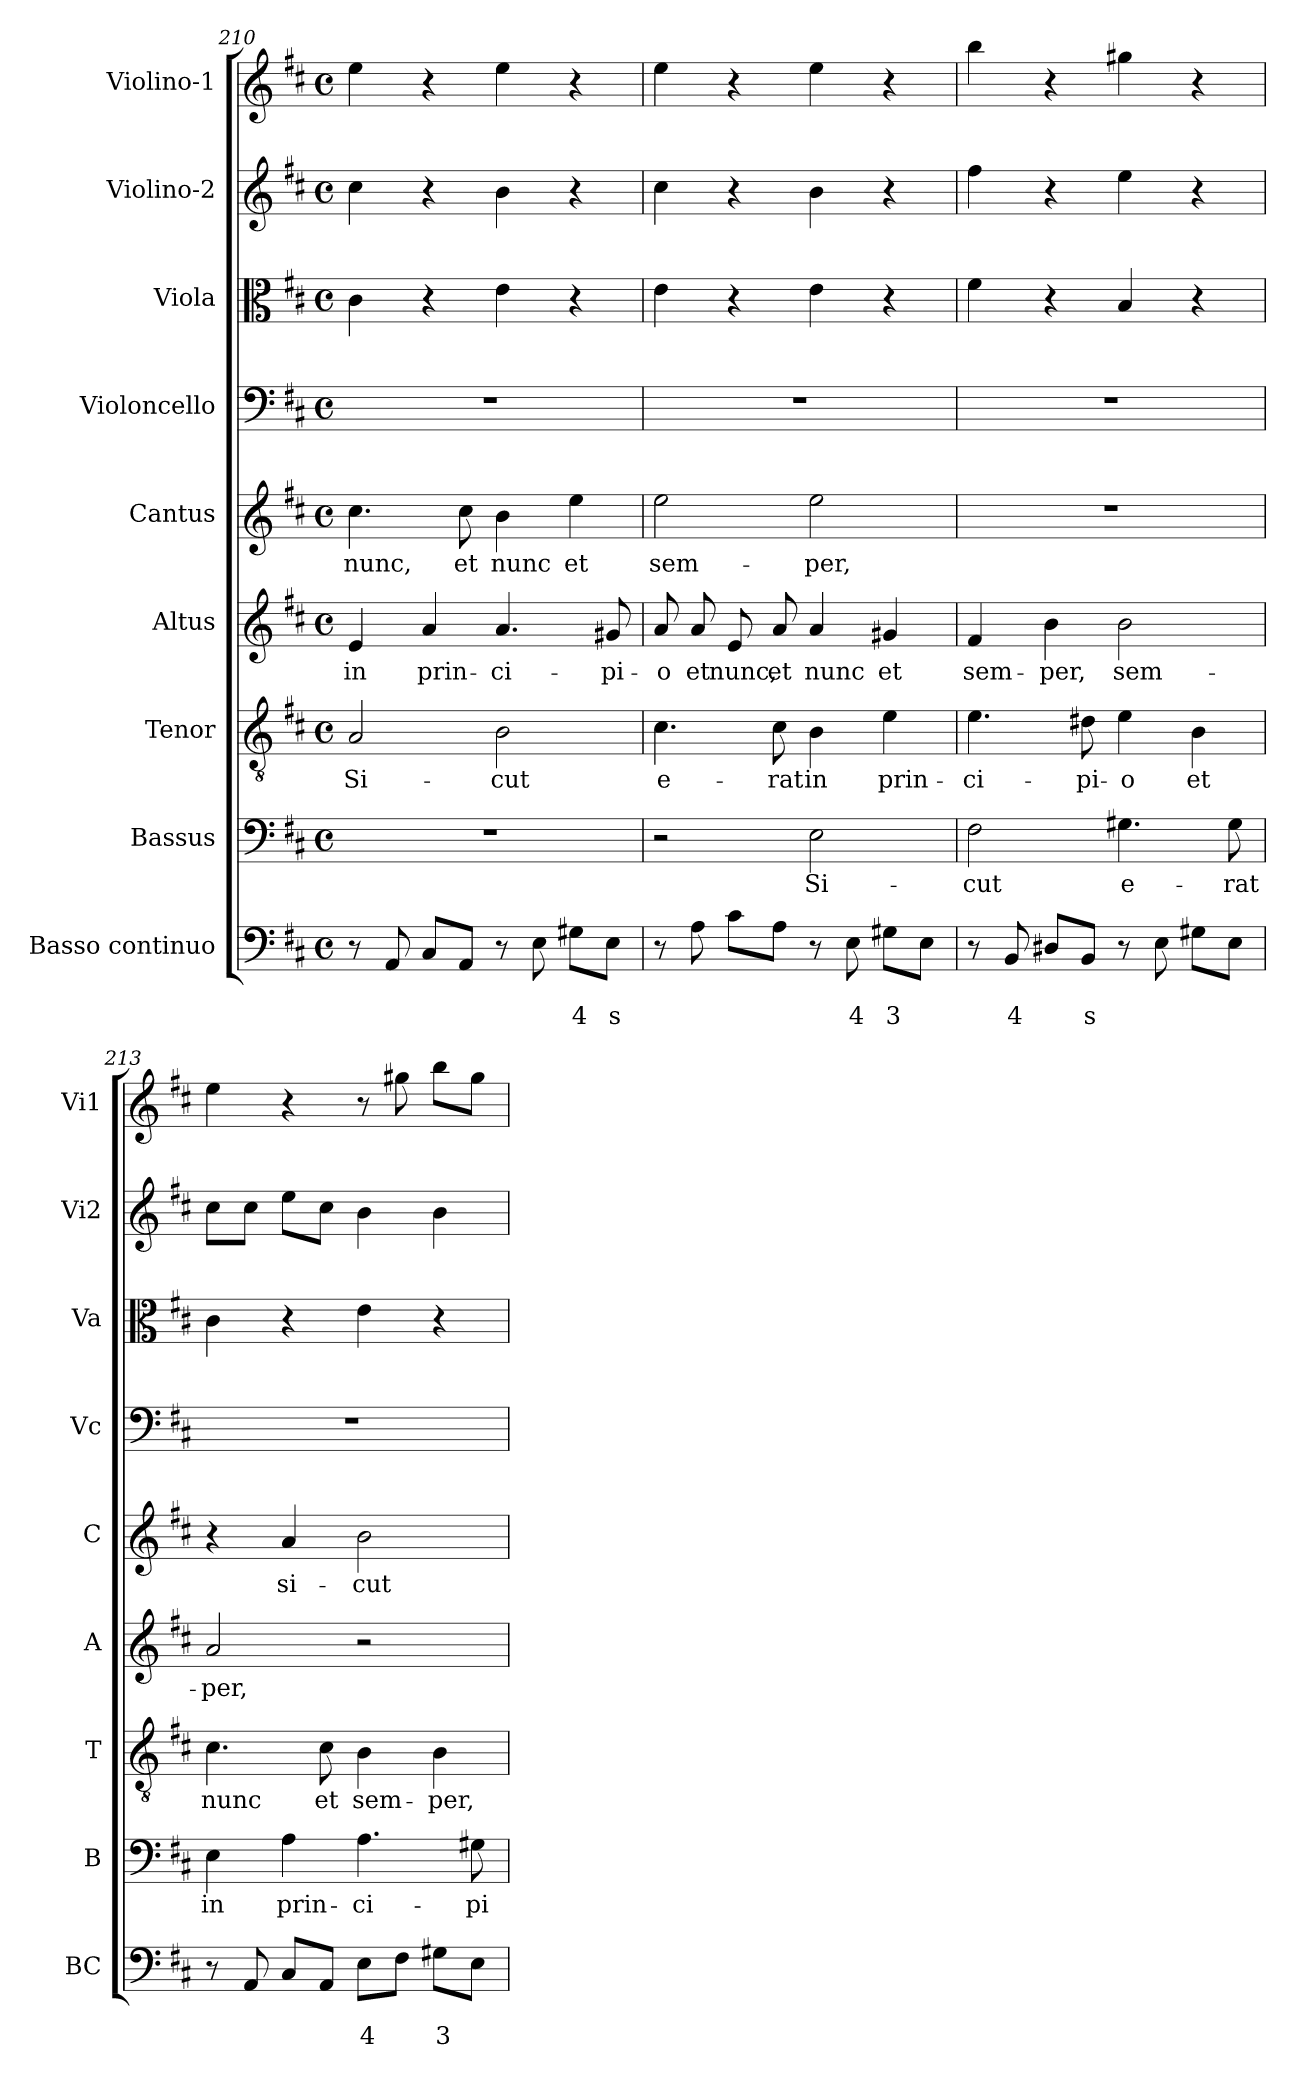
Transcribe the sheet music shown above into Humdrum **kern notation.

**kern	**text	**text	**kern	**text	**kern	**text	**kern	**text	**kern	**text	**kern	**kern	**kern	**kern
*part9	*part9	*part9	*part8	*part8	*part7	*part7	*part6	*part6	*part5	*part5	*part4	*part3	*part2	*part1
*staff9	*staff9	*staff9	*staff8	*staff8	*staff7	*staff7	*staff6	*staff6	*staff5	*staff5	*staff4	*staff3	*staff2	*staff1
*I"Basso continuo	*	*	*I"Bassus	*	*I"Tenor	*	*I"Altus	*	*I"Cantus	*	*I"Violoncello	*I"Viola	*I"Violino-2	*I"Violino-1
*I'BC	*	*	*I'B	*	*I'T	*	*I'A	*	*I'C	*	*I'Vc	*I'Va	*I'Vi2	*I'Vi1
*clefF4	*	*	*clefF4	*	*clefGv2	*	*clefG2	*	*clefG2	*	*clefF4	*clefC3	*clefG2	*clefG2
*k[f#c#]	*	*	*k[f#c#]	*	*k[f#c#]	*	*k[f#c#]	*	*k[f#c#]	*	*k[f#c#]	*k[f#c#]	*k[f#c#]	*k[f#c#]
*D:	*	*	*D:	*	*D:	*	*D:	*	*D:	*	*D:	*D:	*D:	*D:
*M4/4	*	*	*M4/4	*	*M4/4	*	*M4/4	*	*M4/4	*	*M4/4	*M4/4	*M4/4	*M4/4
*met(c)	*	*	*met(c)	*	*met(c)	*	*met(c)	*	*met(c)	*	*met(c)	*met(c)	*met(c)	*met(c)
=210	=210	=210	=210	=210	=210	=210	=210	=210	=210	=210	=210	=210	=210	=210
!	!	!	!	!	!	!LO:LY:b	!	!LO:LY:b	!	!LO:LY:b	!	!	!	!
8r	.	.	1r	.	2A/	Si-	4e/	in	4.cc#\	nunc,	1r	4c#\	4cc#\	4ee\
8AA/	.	.	.	.	.	.	.	.	.	.	.	.	.	.
!	!	!	!	!	!	!	!	!LO:LY:b	!	!	!	!	!	!
8C#/L	.	.	.	.	.	.	4a/	prin-	.	.	.	4r	4r	4r
!	!	!	!	!	!	!	!	!	!	!LO:LY:b	!	!	!	!
8AA/J	.	.	.	.	.	.	.	.	8cc#\	et	.	.	.	.
!	!	!	!	!	!	!LO:LY:b	!	!LO:LY:b	!	!LO:LY:b	!	!	!	!
8r	.	.	.	.	2B\	-cut	4.a/	-ci-	4b\	nunc	.	4e\	4b\	4ee\
8E\	.	.	.	.	.	.	.	.	.	.	.	.	.	.
!	!	!LO:LY:b	!	!	!	!	!	!	!	!LO:LY:b	!	!	!	!
8G#X\L	.	4	.	.	.	.	.	.	4ee\	et	.	4r	4r	4r
!	!	!LO:LY:b	!	!	!	!	!	!LO:LY:b	!	!	!	!	!	!
8E\J	.	s	.	.	.	.	8g#X/	-pi-	.	.	.	.	.	.
!!LO:PB:g=z
=211	=211	=211	=211	=211	=211	=211	=211	=211	=211	=211	=211	=211	=211	=211
!	!	!	!	!	!	!LO:LY:b	!	!LO:LY:b	!	!LO:LY:b	!	!	!	!
8r	.	.	2r	.	4.c#\	e-	8a/	-o	2ee\	sem-	1r	4e\	4cc#\	4ee\
!	!	!	!	!	!	!	!	!LO:LY:b	!	!	!	!	!	!
8A\	.	.	.	.	.	.	8a/	et	.	.	.	.	.	.
!	!	!	!	!	!	!	!	!LO:LY:b	!	!	!	!	!	!
8c#\L	.	.	.	.	.	.	8e/	nunc,	.	.	.	4r	4r	4r
!	!	!	!	!	!	!LO:LY:b	!	!LO:LY:b	!	!	!	!	!	!
8A\J	.	.	.	.	8c#\	-rat	8a/	et	.	.	.	.	.	.
!	!	!	!	!LO:LY:b	!	!LO:LY:b	!	!LO:LY:b	!	!LO:LY:b	!	!	!	!
8r	.	.	2E\	Si-	4B\	in	4a/	nunc	2ee\	-per,	.	4e\	4b\	4ee\
!	!	!LO:LY:b	!	!	!	!	!	!	!	!	!	!	!	!
8E\	.	4	.	.	.	.	.	.	.	.	.	.	.	.
!	!	!LO:LY:b	!	!	!	!LO:LY:b	!	!LO:LY:b	!	!	!	!	!	!
8G#X\L	.	3	.	.	4e\	prin-	4g#X/	et	.	.	.	4r	4r	4r
8E\J	.	.	.	.	.	.	.	.	.	.	.	.	.	.
=212	=212	=212	=212	=212	=212	=212	=212	=212	=212	=212	=212	=212	=212	=212
!	!	!	!	!LO:LY:b	!	!LO:LY:b	!	!LO:LY:b	!	!	!	!	!	!
8r	.	.	2F#\	-cut	4.e\	-ci-	4f#/	sem-	1r	.	1r	4f#\	4ff#\	4bb\
!	!	!LO:LY:b	!	!	!	!	!	!	!	!	!	!	!	!
8BB/	.	4	.	.	.	.	.	.	.	.	.	.	.	.
!	!	!	!	!	!	!	!	!LO:LY:b	!	!	!	!	!	!
8D#X/L	.	.	.	.	.	.	4b\	-per,	.	.	.	4r	4r	4r
!	!	!LO:LY:b	!	!	!	!LO:LY:b	!	!	!	!	!	!	!	!
8BB/J	.	s	.	.	8d#X\	-pi-	.	.	.	.	.	.	.	.
!	!	!	!	!LO:LY:b	!	!LO:LY:b	!	!LO:LY:b	!	!	!	!	!	!
8r	.	.	4.G#X\	e-	4e\	-o	2b\	sem-	.	.	.	4B/	4ee\	4gg#X\
8E\	.	.	.	.	.	.	.	.	.	.	.	.	.	.
!	!	!	!	!	!	!LO:LY:b	!	!	!	!	!	!	!	!
8G#X\L	.	.	.	.	4B\	et	.	.	.	.	.	4r	4r	4r
!	!	!	!	!LO:LY:b	!	!	!	!	!	!	!	!	!	!
8E\J	.	.	8G#\	-rat	.	.	.	.	.	.	.	.	.	.
=213	=213	=213	=213	=213	=213	=213	=213	=213	=213	=213	=213	=213	=213	=213
!	!	!	!	!LO:LY:b	!	!LO:LY:b	!	!LO:LY:b	!	!	!	!	!	!
8r	.	.	4E\	in	4.c#\	nunc	2a/	-per,	4r	.	1r	4c#\	8cc#\L	4ee\
8AA/	.	.	.	.	.	.	.	.	.	.	.	.	8cc#\J	.
!	!	!	!	!LO:LY:b	!	!	!	!	!	!LO:LY:b	!	!	!	!
8C#/L	.	.	4A\	prin-	.	.	.	.	4a/	si-	.	4r	8ee\L	4r
!	!	!	!	!	!	!LO:LY:b	!	!	!	!	!	!	!	!
8AA/J	.	.	.	.	8c#\	et	.	.	.	.	.	.	8cc#\J	.
!	!	!LO:LY:b	!	!LO:LY:b	!	!LO:LY:b	!	!	!	!LO:LY:b	!	!	!	!
8E\L	.	4	4.A\	-ci-	4B\	sem-	2r	.	2b\	-cut	.	4e\	4b\	8r
8F#\J	.	.	.	.	.	.	.	.	.	.	.	.	.	8gg#X\
!	!	!LO:LY:b	!	!	!	!LO:LY:b	!	!	!	!	!	!	!	!
8G#X\L	.	3	.	.	4B\	-per,	.	.	.	.	.	4r	4b\	8bb\L
!	!	!	!	!LO:LY:b	!	!	!	!	!	!	!	!	!	!
8E\J	.	.	8G#X\	-pi-	.	.	.	.	.	.	.	.	.	8gg#\J
=	=	=	=	=	=	=	=	=	=	=	=	=	=	=
*-	*-	*-	*-	*-	*-	*-	*-	*-	*-	*-	*-	*-	*-	*-
